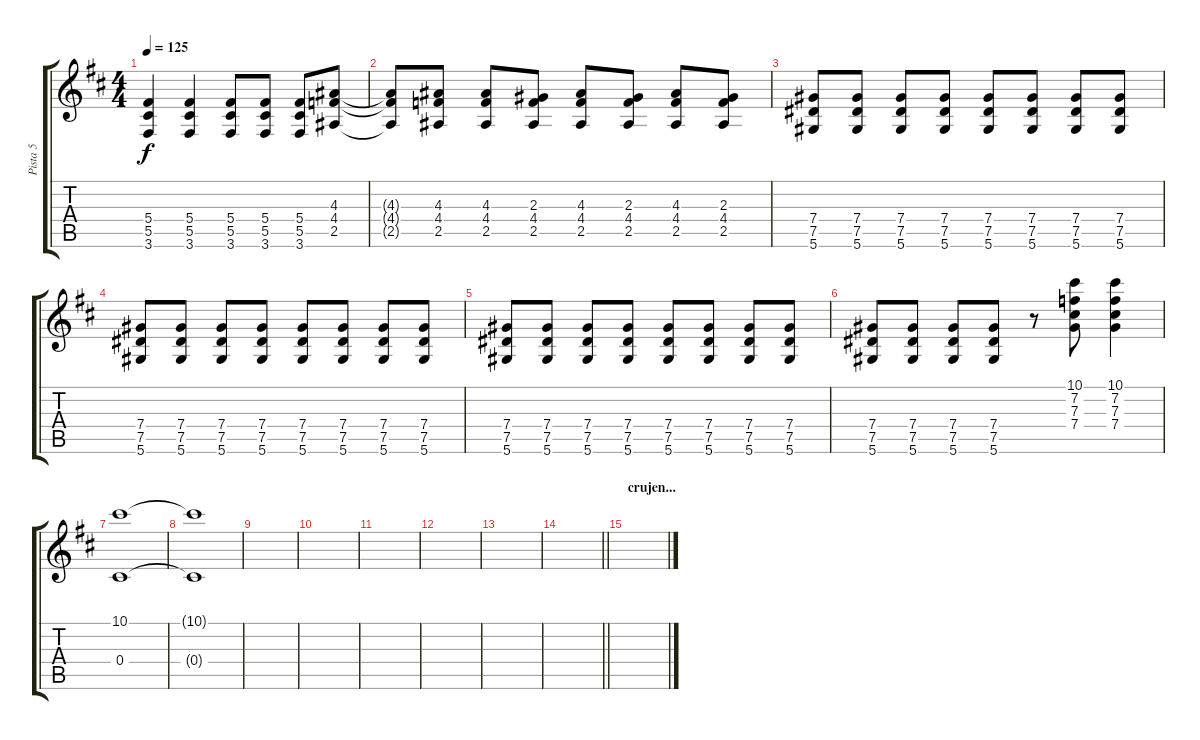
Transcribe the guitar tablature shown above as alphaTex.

\track ("Pista 5" "Pista 5") {instrument distortionguitar}
\staff {score tabs}
\tuning (Eb4 Bb3 Gb3 Db3 Ab2 Eb2) {hide}
\ts (4 4)
\tempo 125
\clef g2
\ks d
(5.4 5.5 3.6).4{dy f volume 7} (5.4 5.5 3.6).4 (5.4 5.5 3.6).8 (5.4 5.5 3.6).8 (5.4 5.5 3.6).8 (4.3 4.4 2.5).8 |
(4.3{t} 4.4{t} 2.5{t}).8 (4.3 4.4 2.5).8 (4.3 4.4 2.5).8 (2.3 4.4 2.5).8 (4.3 4.4 2.5).8 (2.3 4.4 2.5).8 (4.3 4.4 2.5).8 (2.3 4.4 2.5).8 |
(7.4 7.5 5.6).8 (7.4 7.5 5.6).8 (7.4 7.5 5.6).8 (7.4 7.5 5.6).8 (7.4 7.5 5.6).8 (7.4 7.5 5.6).8 (7.4 7.5 5.6).8 (7.4 7.5 5.6).8 |
(7.4 7.5 5.6).8 (7.4 7.5 5.6).8 (7.4 7.5 5.6).8 (7.4 7.5 5.6).8 (7.4 7.5 5.6).8 (7.4 7.5 5.6).8 (7.4 7.5 5.6).8 (7.4 7.5 5.6).8 |
(7.4 7.5 5.6).8 (7.4 7.5 5.6).8 (7.4 7.5 5.6).8 (7.4 7.5 5.6).8 (7.4 7.5 5.6).8 (7.4 7.5 5.6).8 (7.4 7.5 5.6).8 (7.4 7.5 5.6).8 |
(7.4 7.5 5.6).8 (7.4 7.5 5.6).8 (7.4 7.5 5.6).8 (7.4 7.5 5.6).8 r.8 (10.1 7.2 7.3 7.4).8 (10.1 7.2 7.3 7.4).4 |
(10.1 0.4).1{volume 4} |
(10.1{t} 0.4{t}).1 |
|
|
|
|
|
\barLineRight lightlight
|
\section ("" "crujen...")
